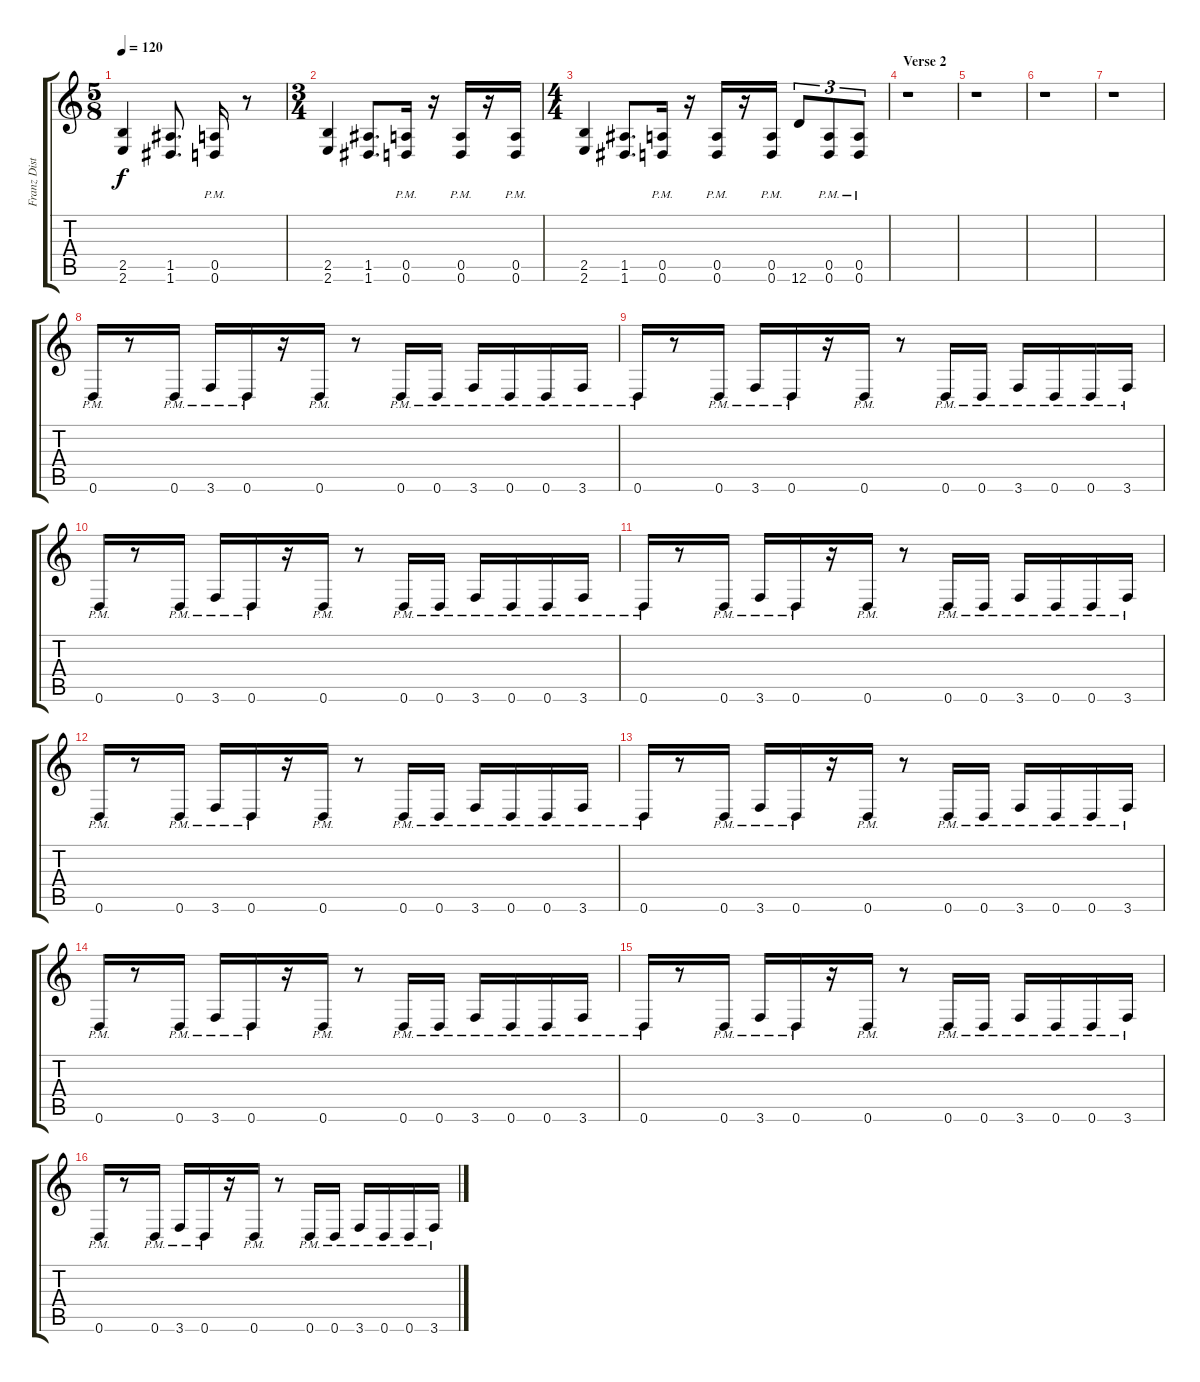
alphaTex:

\track ("Franz Distortion" "Franz Dist") {instrument distortionguitar}
\staff {score tabs}
\tuning (E4 B3 G3 D3 A2 D2) {hide}
\ts (5 8)
\tempo 120
\clef g2
\ks c
(2.5 2.6).4{dy f} (1.5 1.6).8{d} (0.5{pm} 0.6{pm}).16 r.8 |
\ts (3 4)
(2.5 2.6).4 (1.5 1.6).8{d} (0.5{pm} 0.6{pm}).16 r.16 (0.5{pm} 0.6{pm}).16 r.16 (0.5{pm} 0.6{pm}).16 |
\ts (4 4)
(2.5 2.6).4 (1.5 1.6).8{d} (0.5{pm} 0.6{pm}).16 r.16 (0.5{pm} 0.6{pm}).16 r.16 (0.5{pm} 0.6{pm}).16 12.6.8{tu (3 2)} (0.5{pm} 0.6{pm}).8{tu (3 2)} (0.5{pm} 0.6{pm}).8{tu (3 2)} |
\section ("" "Verse 2")
r.1 |
r.1 |
r.1 |
r.1 |
0.6{pm}.16 r.8 0.6{pm}.16 3.6{pm}.16 0.6{pm}.16 r.16 0.6{pm}.16 r.8 0.6{pm}.16 0.6{pm}.16 3.6{pm}.16 0.6{pm}.16 0.6{pm}.16 3.6{pm}.16 |
0.6{pm}.16 r.8 0.6{pm}.16 3.6{pm}.16 0.6{pm}.16 r.16 0.6{pm}.16 r.8 0.6{pm}.16 0.6{pm}.16 3.6{pm}.16 0.6{pm}.16 0.6{pm}.16 3.6{pm}.16 |
0.6{pm}.16 r.8 0.6{pm}.16 3.6{pm}.16 0.6{pm}.16 r.16 0.6{pm}.16 r.8 0.6{pm}.16 0.6{pm}.16 3.6{pm}.16 0.6{pm}.16 0.6{pm}.16 3.6{pm}.16 |
0.6{pm}.16 r.8 0.6{pm}.16 3.6{pm}.16 0.6{pm}.16 r.16 0.6{pm}.16 r.8 0.6{pm}.16 0.6{pm}.16 3.6{pm}.16 0.6{pm}.16 0.6{pm}.16 3.6{pm}.16 |
0.6{pm}.16 r.8 0.6{pm}.16 3.6{pm}.16 0.6{pm}.16 r.16 0.6{pm}.16 r.8 0.6{pm}.16 0.6{pm}.16 3.6{pm}.16 0.6{pm}.16 0.6{pm}.16 3.6{pm}.16 |
0.6{pm}.16 r.8 0.6{pm}.16 3.6{pm}.16 0.6{pm}.16 r.16 0.6{pm}.16 r.8 0.6{pm}.16 0.6{pm}.16 3.6{pm}.16 0.6{pm}.16 0.6{pm}.16 3.6{pm}.16 |
0.6{pm}.16 r.8 0.6{pm}.16 3.6{pm}.16 0.6{pm}.16 r.16 0.6{pm}.16 r.8 0.6{pm}.16 0.6{pm}.16 3.6{pm}.16 0.6{pm}.16 0.6{pm}.16 3.6{pm}.16 |
0.6{pm}.16 r.8 0.6{pm}.16 3.6{pm}.16 0.6{pm}.16 r.16 0.6{pm}.16 r.8 0.6{pm}.16 0.6{pm}.16 3.6{pm}.16 0.6{pm}.16 0.6{pm}.16 3.6{pm}.16 |
0.6{pm}.16 r.8 0.6{pm}.16 3.6{pm}.16 0.6{pm}.16 r.16 0.6{pm}.16 r.8 0.6{pm}.16 0.6{pm}.16 3.6{pm}.16 0.6{pm}.16 0.6{pm}.16 3.6{pm}.16
